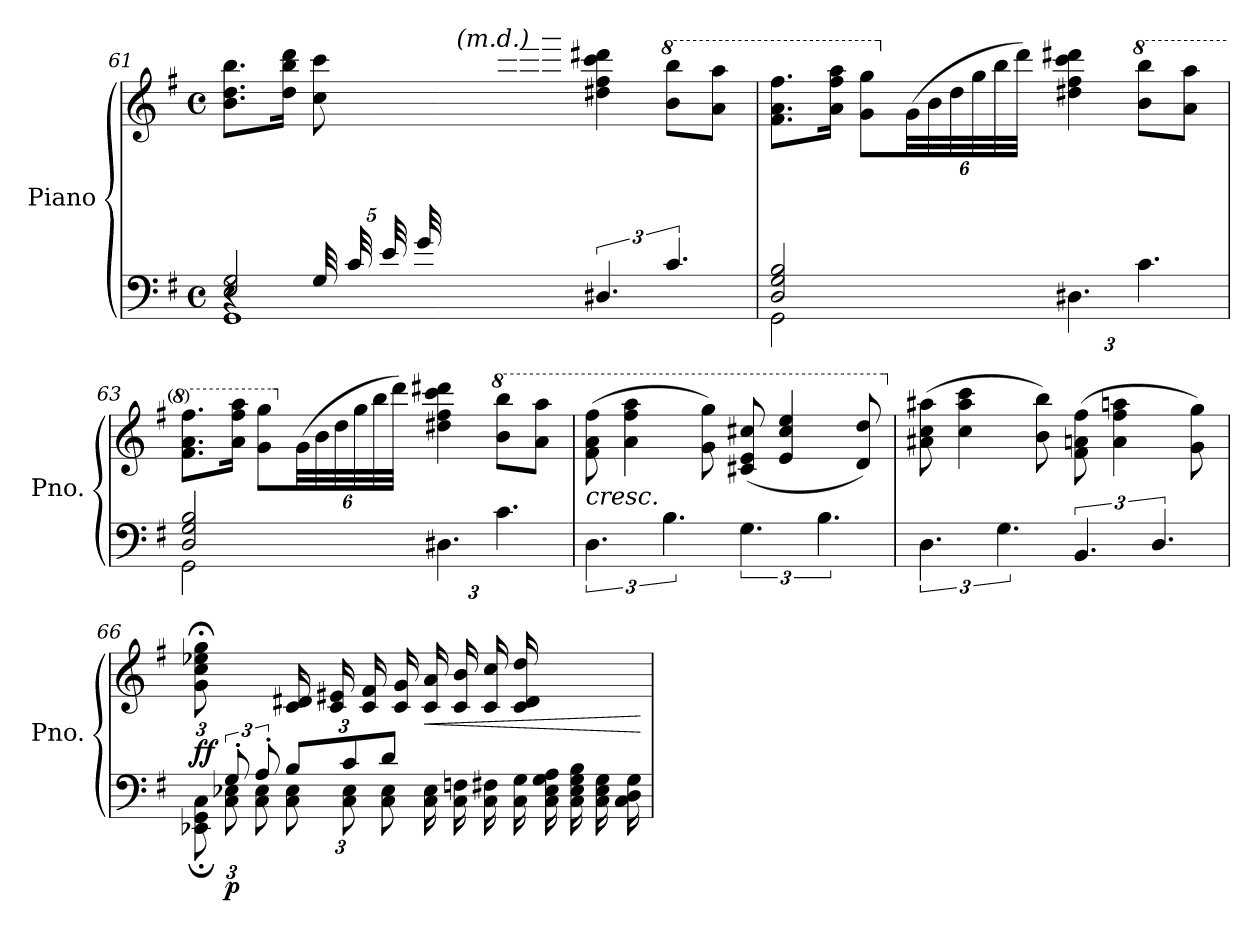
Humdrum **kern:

**kern	**kern	**dynam
*part1	*part1	*part1
*staff2	*staff1	*staff1/2
*I"Piano	*	*
*I'Pno.	*	*
*clefF4	*clefG2	*
*k[f#]	*k[f#]	*
*M4/4	*M4/4	*
*met(c)	*met(c)	*
=61	=61	=61
*^	*^	*
*	*^	*	*	*
2E/ 2G/	4r	1GG	8.b\ 8.dd\ 8.bb\L	20%7ryy	.
.	.	.	16dd\ 16bb\ 16ddd\Jk	.	.
*	*Xbrackettup	*	*	*	*
.	40G/LLL	.	8cc\ 8ccc\	.	.
.	40c/	.	.	.	.
.	40e/	.	.	.	.
.	40g/	.	.	.	.
.	20%13ryy	.	.	40cc\	.
!	!	!	!LO:TX:i:t=(m.d.)	!	!
.	.	.	8ryy	40ee\	.
.	.	.	.	40gg\	.
.	.	.	.	40ccc\	.
.	.	.	.	40eee\	.
.	.	.	.	40ggg\JJJ	.
6.D#X/	.	.	4dd#X\ 4ff#\ 4ccc\ 4ddd#X\	2ryy	.
*	*	*	*8va	*	*
6.c/	.	.	8bb\ 8bbb\L	.	.
.	.	.	8aa\ 8aaa\J	.	.
*	*v	*v	*	*	*
*	*	*v	*v	*
=62	=62	=62	=62
2D/ 2G/ 2B/	2GG\	8.ff#\ 8.aa\ 8.fff#\L	.
.	.	16aa\ 16fff#\ 16aaa\Jk	.
.	.	8gg\ 8ggg\L	.
*	*	*X8va	*
*	*	*Xbrackettup	*
.	.	(48g\LL	.
.	.	48b\	.
.	.	48dd\	.
.	.	48gg\	.
.	.	48bb\	.
.	.	48ddd\JJJ)	.
6.D#X\	2ryy	4dd#X\ 4ff#\ 4ccc\ 4ddd#X\	.
*	*	*8va	*
6.c\	.	8bb\ 8bbb\L	.
.	.	8aa\ 8aaa\J	.
=63	=63	=63	=63
2D/ 2G/ 2B/	2GG\	8.ff#\ 8.aa\ 8.fff#\L	.
.	.	16aa\ 16fff#\ 16aaa\Jk	.
.	.	8gg\ 8ggg\L	.
*	*	*X8va	*
.	.	(48g\LL	.
.	.	48b\	.
.	.	48dd\	.
.	.	48gg\	.
.	.	48bb\	.
.	.	48ddd\JJJ)	.
6.D#X\	2ryy	4dd#X\ 4ff#\ 4ccc\ 4ddd#X\	.
*	*	*8va	*
6.c\	.	8bb\ 8bbb\L	.
.	.	8aa\ 8aaa\J	.
*v	*v	*	*
=64	=64	=64
*brackettup	*	*
!	!LO:TX:b:i:t=cresc.	!
6.D\	(8ff#\ 8aa\ 8fff#\	.
.	4aa\ 4fff#\ 4aaa\	.
6.B\	.	.
.	8gg\ 8ggg\)	.
6.G\	(8cc#X/ 8ee/ 8ccc#X/	.
.	4ee/ 4ccc#/ 4eee/	.
6.B\	.	.
.	8dd/ 8ddd/)	.
=65	=65	=65
*	*X8va	*
6.D\	(8a#X\ 8cc\ 8aa#X\	.
.	4cc\ 4aa#\ 4ccc\	.
6.G\	.	.
.	8b\ 8bb\)	.
6.BB/	(8f#\ 8an\ 8ff#\	.
.	4a\ 4ff#\ 4aan\	.
6.D/	.	.
.	8g\ 8gg\)	.
=66	=66	=66
*^	*	*
*	*Xbrackettup	*	*
!	!	!	!LO:DY:b
12ryy	12EE-X\; 12GG\; 12C\;L	12g\;< 12cc\;< 12ee-X\;< 12gg\;<L	ff
!	!	!	!LO:DY:b=2
12G'/	12C\ 12E-X\	12%5ryy	p
12A'/J	12C\ 12E-\J	.	.
12B/L	12C\ 12E-\L	.	.
12c/	12C\ 12E-\	.	.
12d/J	12C\ 12E-\J	.	.
!	!	!	!LO:HP:b
2ryy	16C\ 16E-\LL	16c/ 16d#X/LL	<
.	16C\ 16Fn\	16c/ 16e#X/	.
.	16C\ 16F#X\	16c/ 16f#/	.
.	16C\ 16G\JJ	16c/ 16g/JJ	.
.	16C\ 16E-\ 16G\ 16A\LL	16c/ 16a/LL	.
.	16C\ 16E-\ 16G\ 16B\	16c/ 16b/	.
.	16C\ 16E-\ 16G\	16c/ 16cc/	.
.	16C\ 16D\ 16G\JJ	16c/ 16d#/ 16dd/JJ	.
*v	*v	*	*
.	.	[
=	=	=
*-	*-	*-
